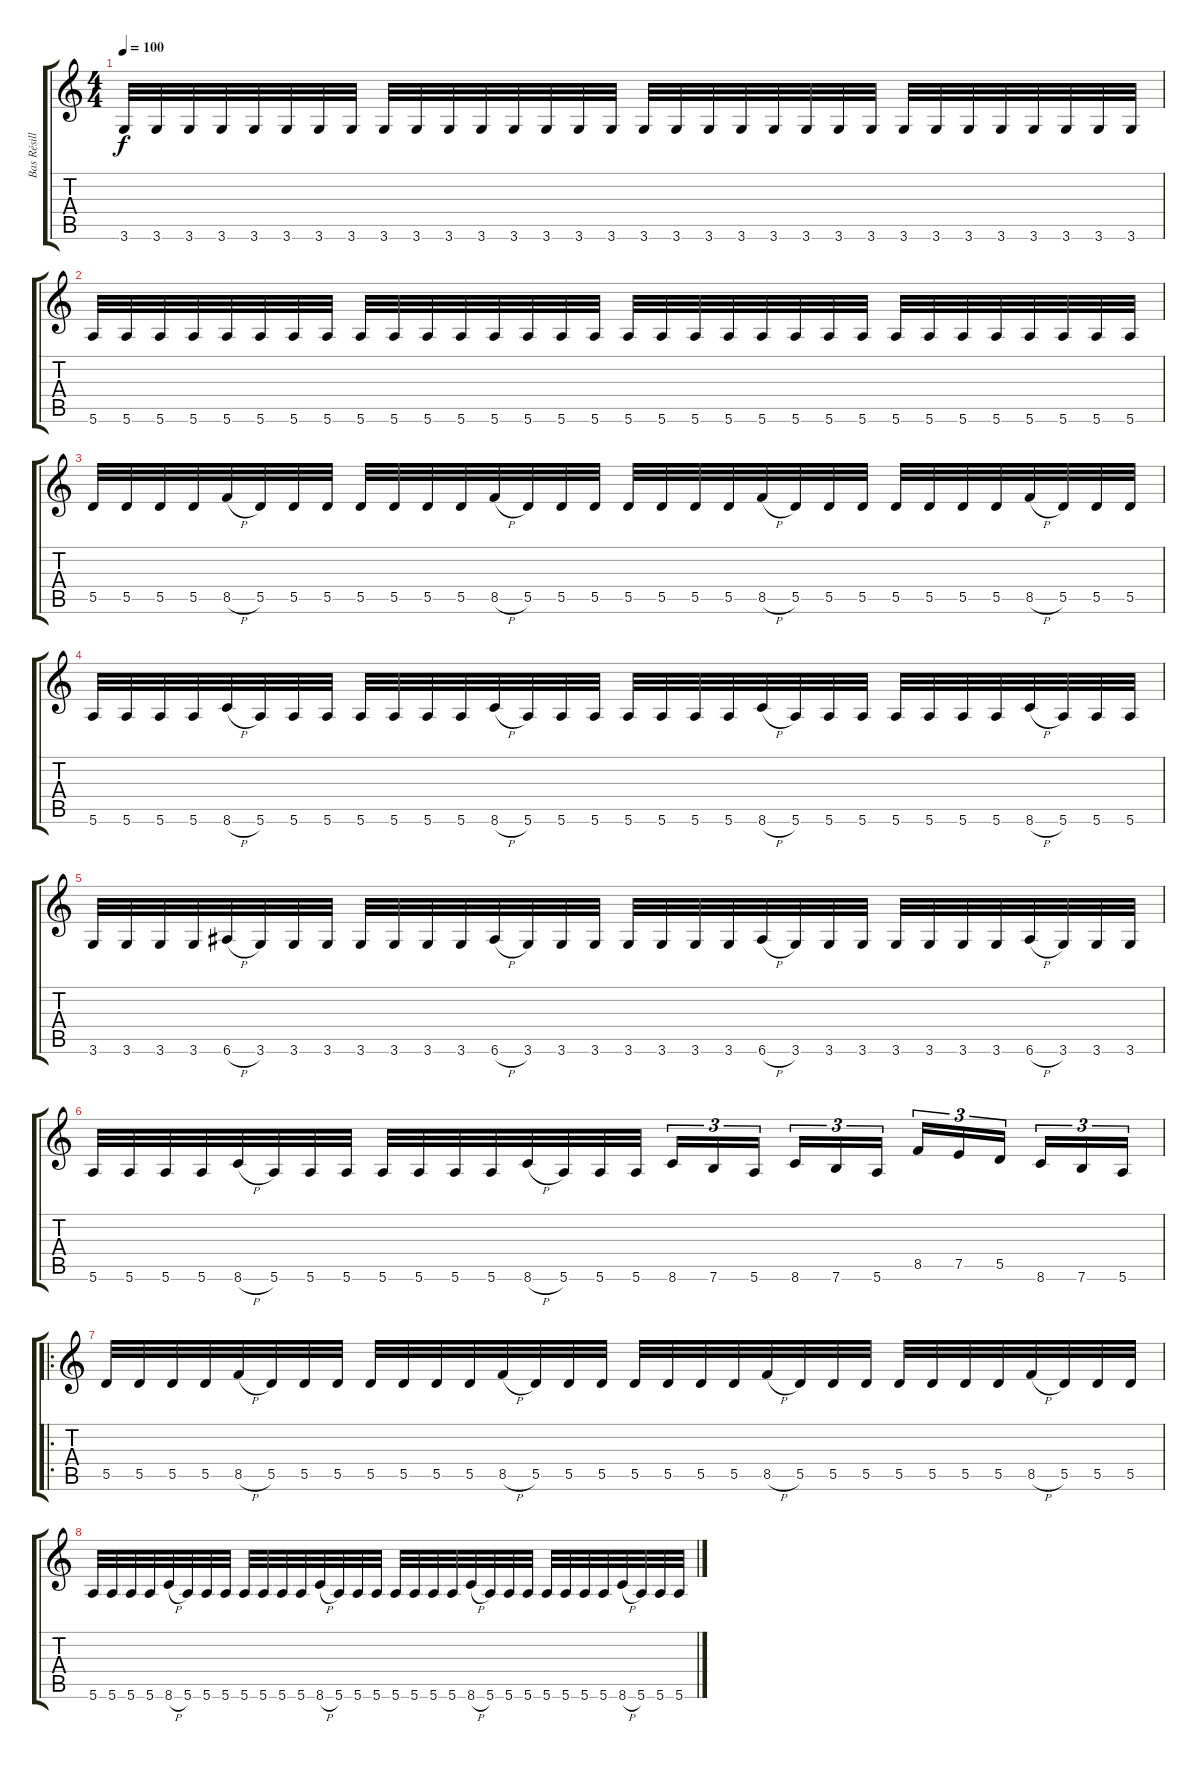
\track ("Bas Résille" "Bas Résill") {instrument distortionguitar}
\staff {score tabs}
\tuning (E4 B3 G3 D3 A2 E2) {hide}
\ts (4 4)
\tempo 100
\clef g2
\ks c
3.6.32{dy f} 3.6.32 3.6.32 3.6.32 3.6.32 3.6.32 3.6.32 3.6.32 3.6.32 3.6.32 3.6.32 3.6.32 3.6.32 3.6.32 3.6.32 3.6.32 3.6.32 3.6.32 3.6.32 3.6.32 3.6.32 3.6.32 3.6.32 3.6.32 3.6.32 3.6.32 3.6.32 3.6.32 3.6.32 3.6.32 3.6.32 3.6.32 |
5.6.32 5.6.32 5.6.32 5.6.32 5.6.32 5.6.32 5.6.32 5.6.32 5.6.32 5.6.32 5.6.32 5.6.32 5.6.32 5.6.32 5.6.32 5.6.32 5.6.32 5.6.32 5.6.32 5.6.32 5.6.32 5.6.32 5.6.32 5.6.32 5.6.32 5.6.32 5.6.32 5.6.32 5.6.32 5.6.32 5.6.32 5.6.32 |
5.5.32 5.5.32 5.5.32 5.5.32 8.5{h}.32 5.5.32 5.5.32 5.5.32 5.5.32 5.5.32 5.5.32 5.5.32 8.5{h}.32 5.5.32 5.5.32 5.5.32 5.5.32 5.5.32 5.5.32 5.5.32 8.5{h}.32 5.5.32 5.5.32 5.5.32 5.5.32 5.5.32 5.5.32 5.5.32 8.5{h}.32 5.5.32 5.5.32 5.5.32 |
5.6.32 5.6.32 5.6.32 5.6.32 8.6{h}.32 5.6.32 5.6.32 5.6.32 5.6.32 5.6.32 5.6.32 5.6.32 8.6{h}.32 5.6.32 5.6.32 5.6.32 5.6.32 5.6.32 5.6.32 5.6.32 8.6{h}.32 5.6.32 5.6.32 5.6.32 5.6.32 5.6.32 5.6.32 5.6.32 8.6{h}.32 5.6.32 5.6.32 5.6.32 |
3.6.32 3.6.32 3.6.32 3.6.32 6.6{h}.32 3.6.32 3.6.32 3.6.32 3.6.32 3.6.32 3.6.32 3.6.32 6.6{h}.32 3.6.32 3.6.32 3.6.32 3.6.32 3.6.32 3.6.32 3.6.32 6.6{h}.32 3.6.32 3.6.32 3.6.32 3.6.32 3.6.32 3.6.32 3.6.32 6.6{h}.32 3.6.32 3.6.32 3.6.32 |
5.6.32 5.6.32 5.6.32 5.6.32 8.6{h}.32 5.6.32 5.6.32 5.6.32 5.6.32 5.6.32 5.6.32 5.6.32 8.6{h}.32 5.6.32 5.6.32 5.6.32 8.6.16{tu (3 2)} 7.6.16{tu (3 2)} 5.6.16{tu (3 2)} 8.6.16{tu (3 2)} 7.6.16{tu (3 2)} 5.6.16{tu (3 2)} 8.5.16{tu (3 2)} 7.5.16{tu (3 2)} 5.5.16{tu (3 2)} 8.6.16{tu (3 2)} 7.6.16{tu (3 2)} 5.6.16{tu (3 2)} |
\ro
5.5.32 5.5.32 5.5.32 5.5.32 8.5{h}.32 5.5.32 5.5.32 5.5.32 5.5.32 5.5.32 5.5.32 5.5.32 8.5{h}.32 5.5.32 5.5.32 5.5.32 5.5.32 5.5.32 5.5.32 5.5.32 8.5{h}.32 5.5.32 5.5.32 5.5.32 5.5.32 5.5.32 5.5.32 5.5.32 8.5{h}.32 5.5.32 5.5.32 5.5.32 |
5.6.32 5.6.32 5.6.32 5.6.32 8.6{h}.32 5.6.32 5.6.32 5.6.32 5.6.32 5.6.32 5.6.32 5.6.32 8.6{h}.32 5.6.32 5.6.32 5.6.32 5.6.32 5.6.32 5.6.32 5.6.32 8.6{h}.32 5.6.32 5.6.32 5.6.32 5.6.32 5.6.32 5.6.32 5.6.32 8.6{h}.32 5.6.32 5.6.32 5.6.32
